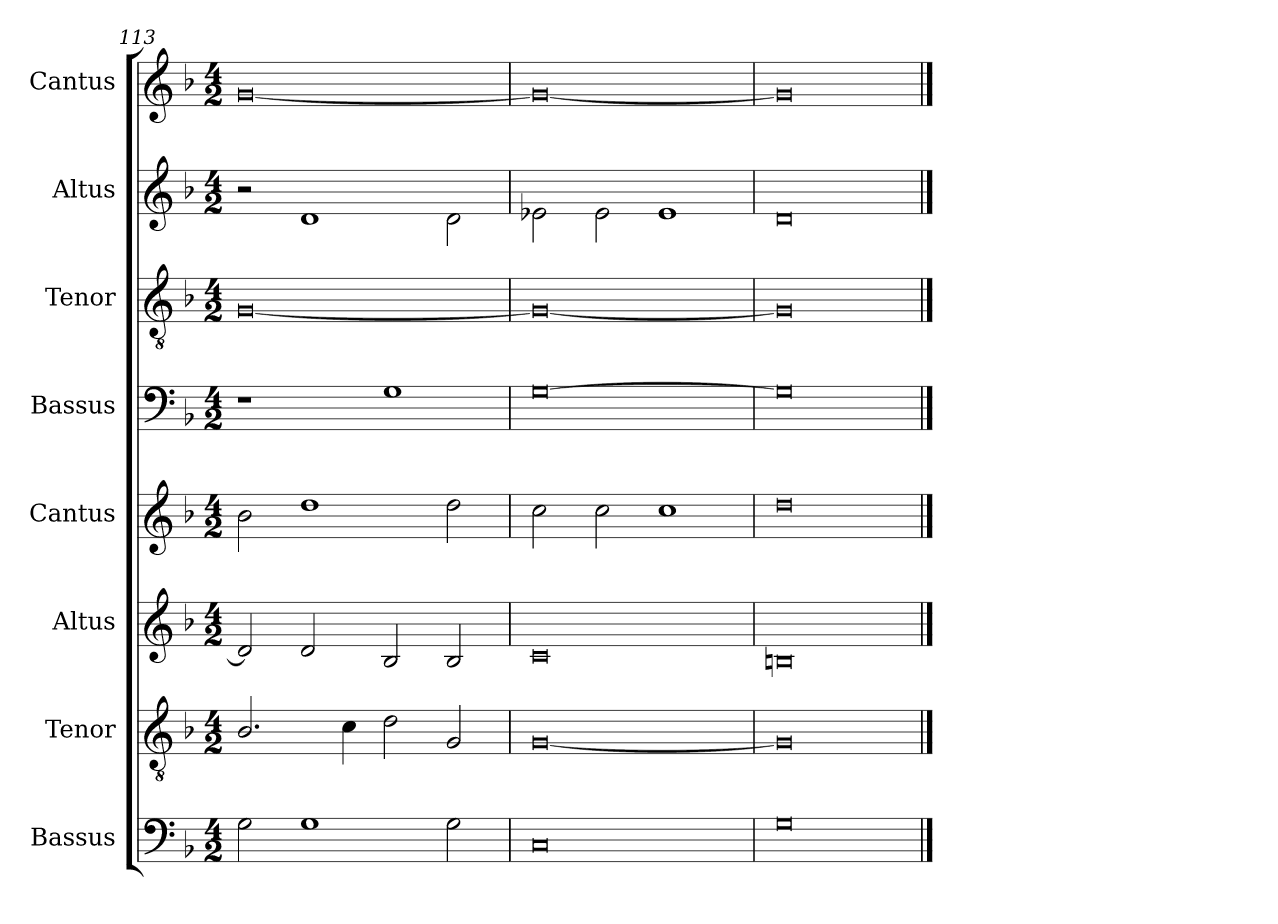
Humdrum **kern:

**kern	**kern	**kern	**kern	**kern	**kern	**kern	**kern
*part8	*part7	*part6	*part5	*part4	*part3	*part2	*part1
*staff8	*staff7	*staff6	*staff5	*staff4	*staff3	*staff2	*staff1
*I"Bassus	*I"Tenor	*I"Altus	*I"Cantus	*I"Bassus	*I"Tenor	*I"Altus	*I"Cantus
*I'B.	*I'T.	*I'A.	*I'C.	*I'B.	*I'T.	*I'A.	*I'C.
*clefF4	*clefGv2	*clefG2	*clefG2	*clefF4	*clefGv2	*clefG2	*clefG2
*k[b-]	*k[b-]	*k[b-]	*k[b-]	*k[b-]	*k[b-]	*k[b-]	*k[b-]
*M4/2	*M4/2	*M4/2	*M4/2	*M4/2	*M4/2	*M4/2	*M4/2
=113	=113	=113	=113	=113	=113	=113	=113
2G\	2.B-/	2d/]	2b-\	1r	[0G	2r	[0g
1G	.	2d/	1dd	.	.	1d	.
.	4c\	.	.	.	.	.	.
.	2d\	2B-/	.	1G	.	.	.
2G\	2G/	2B-/	2dd\	.	.	2d\	.
=114	=114	=114	=114	=114	=114	=114	=114
0C	[0G	0c	2cc\	[0G	0G_	2e-X\	0g_
.	.	.	2cc\	.	.	2e-\	.
.	.	.	1cc	.	.	1e-	.
=115	=115	=115	=115	=115	=115	=115	=115
0G	0G]	0Bn	0dd	0G]	0G]	0d	0g]
==	==	==	==	==	==	==	==
*-	*-	*-	*-	*-	*-	*-	*-
